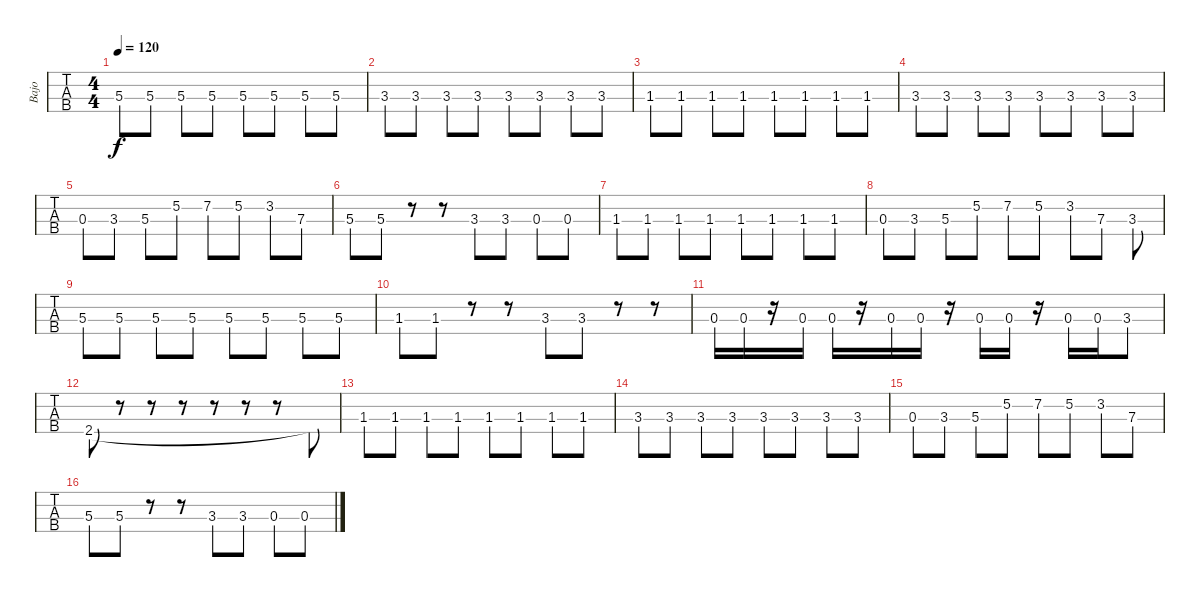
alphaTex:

\track ("Bajo" "Bajo") {instrument electricbassfinger}
\staff {tabs}
\tuning (G2 D2 A1 E1) {hide}
\ts (4 4)
\tempo 120
\clef f4
\ks c
5.3.8{dy f} 5.3.8 5.3.8 5.3.8 5.3.8 5.3.8 5.3.8 5.3.8 |
3.3.8 3.3.8 3.3.8 3.3.8 3.3.8 3.3.8 3.3.8 3.3.8 |
1.3.8 1.3.8 1.3.8 1.3.8 1.3.8 1.3.8 1.3.8 1.3.8 |
3.3.8 3.3.8 3.3.8 3.3.8 3.3.8 3.3.8 3.3.8 3.3.8 |
0.3.8 3.3.8 5.3.8 5.2.8 7.2.8 5.2.8 3.2.8 7.3.8 |
5.3.8 5.3.8 r.8 r.8 3.3.8 3.3.8 0.3.8 0.3.8 |
1.3.8 1.3.8 1.3.8 1.3.8 1.3.8 1.3.8 1.3.8 1.3.8 |
0.3.8 3.3.8 5.3.8 5.2.8 7.2.8 5.2.8 3.2.8 7.3.8 3.3.8 |
5.3.8 5.3.8 5.3.8 5.3.8 5.3.8 5.3.8 5.3.8 5.3.8 |
1.3.8 1.3.8 r.8 r.8 3.3.8 3.3.8 r.8 r.8 |
0.3.16 0.3.16 r.16 0.3.16 0.3.16 r.16 0.3.16 0.3.16 r.16 0.3.16 0.3.16 r.16 0.3.16 0.3.16 3.3.8 |
2.4.8 r.8 r.8 r.8 r.8 r.8 r.8 2.4{t}.8 |
1.3.8 1.3.8 1.3.8 1.3.8 1.3.8 1.3.8 1.3.8 1.3.8 |
3.3.8 3.3.8 3.3.8 3.3.8 3.3.8 3.3.8 3.3.8 3.3.8 |
0.3.8 3.3.8 5.3.8 5.2.8 7.2.8 5.2.8 3.2.8 7.3.8 |
5.3.8 5.3.8 r.8 r.8 3.3.8 3.3.8 0.3.8 0.3.8
